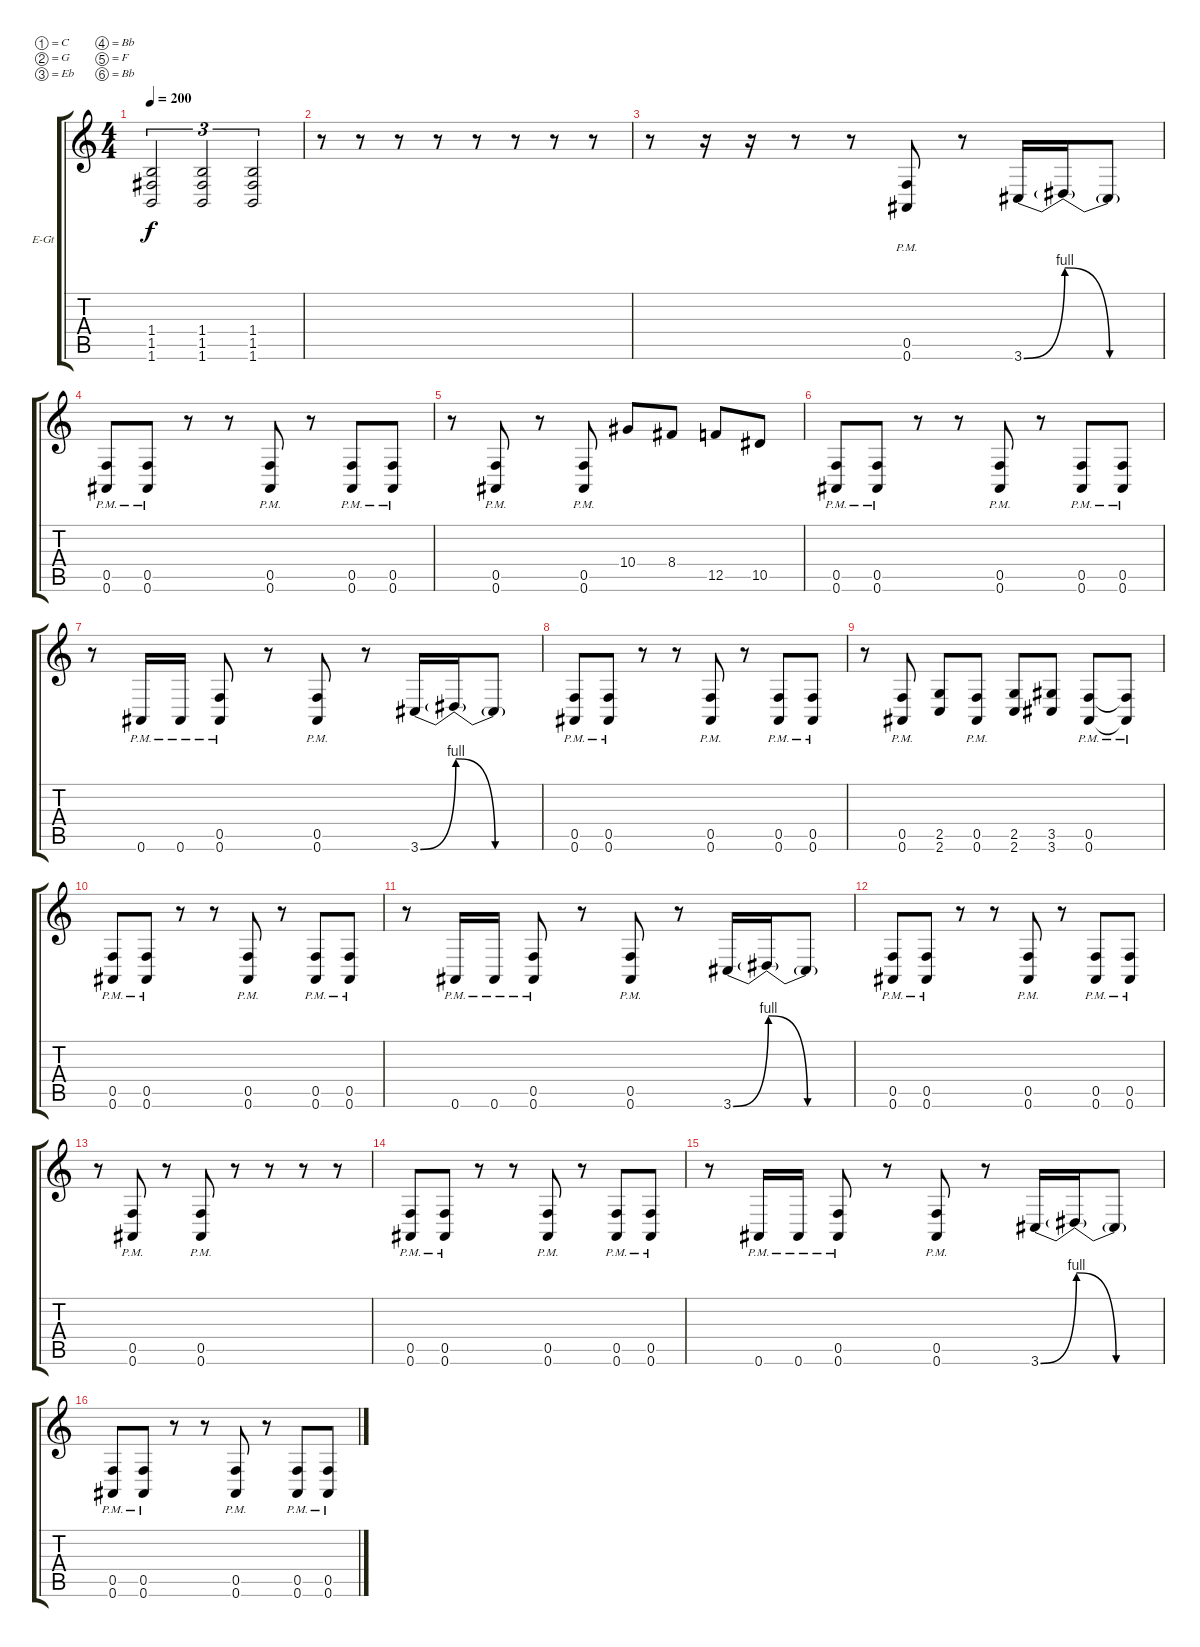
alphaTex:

\defaultSystemsLayout 4
\bracketExtendMode groupsimilarinstruments
\firstSystemTrackNameOrientation horizontal
\otherSystemsTrackNameOrientation horizontal
\track ("Electric Guitar R" "E-Gt") {instrument distortionguitar}
\staff {score tabs}
\tuning (C4 G3 Eb3 Bb2 F2 Bb1)
\ts (4 4)
\tempo 200
\clef g2
\scale
0.333333
\ks c
(1.4 1.5 1.6).2{tu (3 2) dy f} (1.4 1.5 1.6).2{tu (3 2)} (1.4 1.5 1.6).2{tu (3 2)} |
\scale
0.333333 r.8 r.8 r.8 r.8 r.8 r.8 r.8 r.8 |
\scale
0.333333 r.8 r.16 r.16 r.8 r.8 (0.5{pm} 0.6{pm}).8 r.8 3.6{be (bend 0 0 60 4)}.16 3.6{be (release 0 4 60 0) t}.16 3.6{be (hold 0 0 60 0) t}.8 |
\scale
0.333333 (0.5{pm} 0.6{pm}).8 (0.5{pm} 0.6{pm}).8 r.8 r.8 (0.5{pm} 0.6{pm}).8 r.8 (0.5{pm} 0.6{pm}).8 (0.5{pm} 0.6{pm}).8 |
\scale
0.333333 r.8 (0.5{pm} 0.6{pm}).8 r.8 (0.5{pm} 0.6{pm}).8 10.4.8 8.4.8 12.5.8 10.5.8 |
\scale
0.333333 (0.5{pm} 0.6{pm}).8 (0.5{pm} 0.6{pm}).8 r.8 r.8 (0.5{pm} 0.6{pm}).8 r.8 (0.5{pm} 0.6{pm}).8 (0.5{pm} 0.6{pm}).8 |
\scale
0.333333 r.8 0.6{pm}.16 0.6{pm}.16 (0.5{pm} 0.6{pm}).8 r.8 (0.5{pm} 0.6{pm}).8 r.8 3.6{be (bend 0 0 60 4)}.16 3.6{be (release 0 4 60 0) t}.16 3.6{be (hold 0 0 60 0) t}.8 |
\scale
0.333333 (0.5{pm} 0.6{pm}).8 (0.5{pm} 0.6{pm}).8 r.8 r.8 (0.5{pm} 0.6{pm}).8 r.8 (0.5{pm} 0.6{pm}).8 (0.5{pm} 0.6{pm}).8 |
\scale
0.333333 r.8 (0.5{pm} 0.6{pm}).8 (2.5 2.6).8 (0.5{pm} 0.6{pm}).8 (2.5 2.6).8 (3.5 3.6).8 (0.5{pm} 0.6{pm}).8 (0.5{pm t} 0.6{pm t}).8 |
\scale
0.333333 (0.5{pm} 0.6{pm}).8 (0.5{pm} 0.6{pm}).8 r.8 r.8 (0.5{pm} 0.6{pm}).8 r.8 (0.5{pm} 0.6{pm}).8 (0.5{pm} 0.6{pm}).8 |
\scale
0.333333 r.8 0.6{pm}.16 0.6{pm}.16 (0.5{pm} 0.6{pm}).8 r.8 (0.5{pm} 0.6{pm}).8 r.8 3.6{be (bend 0 0 60 4)}.16 3.6{be (release 0 4 60 0) t}.16 3.6{be (hold 0 0 60 0) t}.8 |
\scale
0.333333 (0.5{pm} 0.6{pm}).8 (0.5{pm} 0.6{pm}).8 r.8 r.8 (0.5{pm} 0.6{pm}).8 r.8 (0.5{pm} 0.6{pm}).8 (0.5{pm} 0.6{pm}).8 |
\scale
0.333333 r.8 (0.5{pm} 0.6{pm}).8 r.8 (0.5{pm} 0.6{pm}).8 r.8 r.8 r.8 r.8 |
\scale
0.333333 (0.5{pm} 0.6{pm}).8 (0.5{pm} 0.6{pm}).8 r.8 r.8 (0.5{pm} 0.6{pm}).8 r.8 (0.5{pm} 0.6{pm}).8 (0.5{pm} 0.6{pm}).8 |
\scale
0.333333 r.8 0.6{pm}.16 0.6{pm}.16 (0.5{pm} 0.6{pm}).8 r.8 (0.5{pm} 0.6{pm}).8 r.8 3.6{be (bend 0 0 60 4)}.16 3.6{be (release 0 4 60 0) t}.16 3.6{be (hold 0 0 60 0) t}.8 |
\scale
0.333333 (0.5{pm} 0.6{pm}).8 (0.5{pm} 0.6{pm}).8 r.8 r.8 (0.5{pm} 0.6{pm}).8 r.8 (0.5{pm} 0.6{pm}).8 (0.5{pm} 0.6{pm}).8
